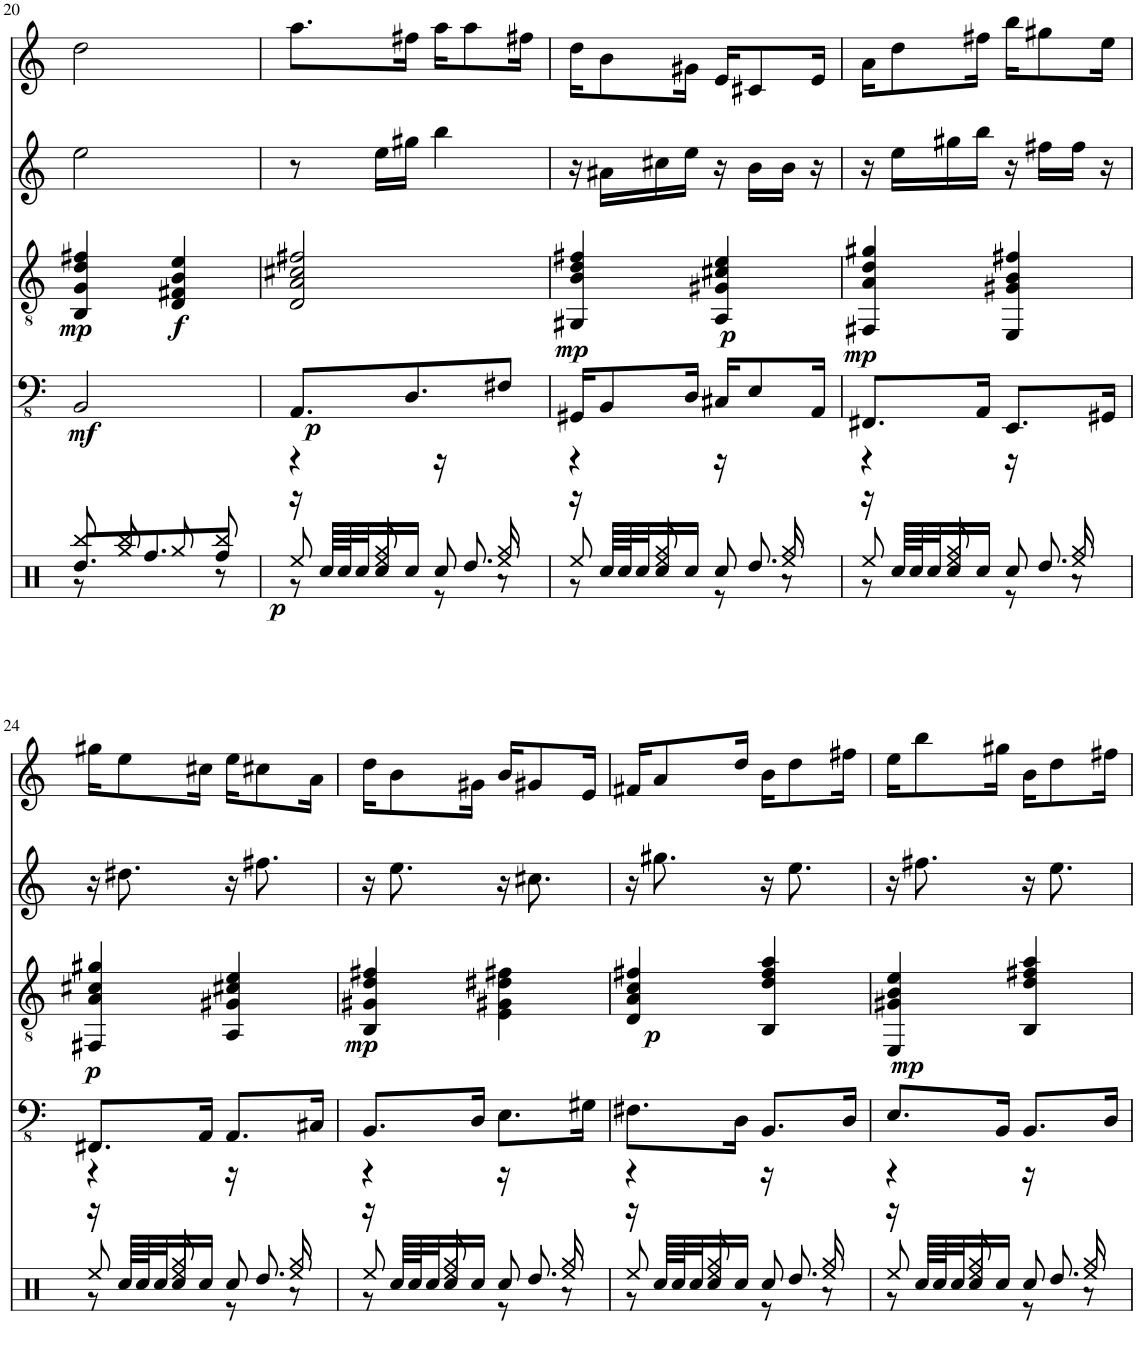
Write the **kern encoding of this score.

**kern	**dynam	**kern	**dynam	**kern	**dynam	**kern	**kern
*part5	*part5	*part4	*part4	*part3	*part3	*part2	*part1
*staff5	*staff5	*staff4	*staff4	*staff3	*staff3	*staff2	*staff1
*I"Drumset 5 lines	*	*I"Electric Bass	*	*I"Guitar	*	*I"Soprano Saxophone	*I"Flute
*	*	*	*	*	*	*	*I'Fl
!!LO:PB:g=z
*clefX	*	*clefFv4	*	*clefGv2	*	*clefG2	*clefG2
*	*	*	*	*	*	*Trd1c2	*
*k[]	*	*k[]	*	*k[]	*	*k[]	*k[]
*M2/4	*	*M2/4	*	*M2/4	*	*M2/4	*M2/4
=20	=20	=20	=20	=20	=20	=20	=20
*^	*	*	*	*	*	*	*
*	*^	*	*	*	*	*	*	*
!	!	!	!	!	!LO:DY:b	!	!LO:DY:b	!	!
8.Rdd/L	8Rbb/	8r	.	2BBB/	mf	4BB/ 4G/ 4d/ 4f#X/	mp	2ee\	2dd\
.	4Rbb/	8Rgg/	.	.	.	.	.	.	.
8.Rff/	.	.	.	.	.	.	.	.	.
!	!	!	!	!	!	!	!LO:DY:b	!	!
.	.	8Rgg/	.	.	.	4D/ 4F#X/ 4B/ 4e/	f	.	.
8Rff/J	8Rbb/	8r	.	.	.	.	.	.	.
=21	=21	=21	=21	=21	=21	=21	=21	=21	=21
*	*	*^	*	*	*	*	*	*	*
!	!	!	!	!LO:DY:b	!	!LO:DY:b	!	!	!	!
4r	16r	8Ree/	8r	p	8.AAA/L	p	2D/ 2A/ 2c#X/ 2f#X/	.	8r	8.aa\L
.	64Rcc/LLLL	.	.	.	.	.	.	.	.	.
.	64Rcc/J	.	.	.	.	.	.	.	.	.
.	32Rcc/J	.	.	.	.	.	.	.	.	.
.	16Rcc/	4Ree/	8Rgg/	.	.	.	.	.	16ee\LL	.
.	16Rcc/JJ	.	.	.	8.DD/	.	.	.	16gg#X\JJ	16ff#X\Jk
16r	8Rcc/	.	8r	.	.	.	.	.	4bb\	16aa\KL
8.Rdd/	.	.	.	.	.	.	.	.	.	8aa\
.	8r	8Ree/	8Rgg/	.	8FF#X/J	.	.	.	.	.
.	.	.	.	.	.	.	.	.	.	16ff#X\Jk
=22	=22	=22	=22	=22	=22	=22	=22	=22	=22	=22
!	!	!	!	!	!	!	!	!LO:DY:b	!	!
4r	16r	8Ree/	8r	.	16GGG#X/KL	.	4GG#X/ 4B/ 4d/ 4f#X/	mp	16r	16dd\KL
.	64Rcc/LLLL	.	.	.	8BBB/	.	.	.	16a#X\LL	8b\
.	64Rcc/J	.	.	.	.	.	.	.	.	.
.	32Rcc/J	.	.	.	.	.	.	.	.	.
.	16Rcc/	4Ree/	8Rgg/	.	.	.	.	.	16cc#X\	.
.	16Rcc/JJ	.	.	.	16DD/Jk	.	.	.	16ee\JJ	16g#X\Jk
!	!	!	!	!	!	!	!	!LO:DY:b	!	!
16r	8Rcc/	.	8r	.	16CC#X/KL	.	4AA/ 4G#X/ 4c#X/ 4e/	p	16r	16e/KL
8.Rdd/	.	.	.	.	8EE/	.	.	.	16b\LL	8c#X/
.	8r	8Ree/	8Rgg/	.	.	.	.	.	16b\JJ	.
.	.	.	.	.	16AAA/Jk	.	.	.	16r	16e/Jk
=23	=23	=23	=23	=23	=23	=23	=23	=23	=23	=23
!	!	!	!	!	!	!	!	!LO:DY:b	!	!
4r	16r	8Ree/	8r	.	8.FFF#X/L	.	4FF#X/ 4A/ 4d/ 4g#X/	mp	16r	16a\KL
.	64Rcc/LLLL	.	.	.	.	.	.	.	16ee\LL	8dd\
.	64Rcc/J	.	.	.	.	.	.	.	.	.
.	32Rcc/J	.	.	.	.	.	.	.	.	.
.	16Rcc/	4Ree/	8Rgg/	.	.	.	.	.	16gg#X\	.
.	16Rcc/JJ	.	.	.	16AAA/Jk	.	.	.	16bb\JJ	16ff#X\Jk
16r	8Rcc/	.	8r	.	8.EEE/L	.	4EE/ 4G#X/ 4B/ 4f#X/	.	16r	16bb\KL
8.Rdd/	.	.	.	.	.	.	.	.	16ff#X\LL	8gg#X\
.	8r	8Ree/	8Rgg/	.	.	.	.	.	16ff#\JJ	.
.	.	.	.	.	16GGG#X/Jk	.	.	.	16r	16ee\Jk
!!LO:LB:g=z
=24	=24	=24	=24	=24	=24	=24	=24	=24	=24	=24
!	!	!	!	!	!	!	!	!LO:DY:b	!	!
4r	16r	8Ree/	8r	.	8.FFF#X/L	.	4FF#X/ 4A/ 4c#X/ 4g#X/	p	16r	16gg#X\KL
.	64Rcc/LLLL	.	.	.	.	.	.	.	8.dd#X\	8ee\
.	64Rcc/J	.	.	.	.	.	.	.	.	.
.	32Rcc/J	.	.	.	.	.	.	.	.	.
.	16Rcc/	4Ree/	8Rgg/	.	.	.	.	.	.	.
.	16Rcc/JJ	.	.	.	16AAA/Jk	.	.	.	.	16cc#X\Jk
16r	8Rcc/	.	8r	.	8.AAA/L	.	4AA/ 4G#X/ 4c#X/ 4e/	.	16r	16ee\KL
8.Rdd/	.	.	.	.	.	.	.	.	8.ff#X\	8cc#X\
.	8r	8Ree/	8Rgg/	.	.	.	.	.	.	.
.	.	.	.	.	16CC#X/Jk	.	.	.	.	16a\Jk
=25	=25	=25	=25	=25	=25	=25	=25	=25	=25	=25
!	!	!	!	!	!	!	!	!LO:DY:b	!	!
4r	16r	8Ree/	8r	.	8.BBB/L	.	4BB/ 4G#X/ 4d/ 4f#X/	mp	16r	16dd\KL
.	64Rcc/LLLL	.	.	.	.	.	.	.	8.ee\	8b\
.	64Rcc/J	.	.	.	.	.	.	.	.	.
.	32Rcc/J	.	.	.	.	.	.	.	.	.
.	16Rcc/	4Ree/	8Rgg/	.	.	.	.	.	.	.
.	16Rcc/JJ	.	.	.	16DD/Jk	.	.	.	.	16g#X\Jk
16r	8Rcc/	.	8r	.	8.EE\L	.	4E\ 4G#X\ 4d#X\ 4f#X\	.	16r	16b/KL
8.Rdd/	.	.	.	.	.	.	.	.	8.cc#X\	8g#X/
.	8r	8Ree/	8Rgg/	.	.	.	.	.	.	.
.	.	.	.	.	16GG#X\Jk	.	.	.	.	16e/Jk
=26	=26	=26	=26	=26	=26	=26	=26	=26	=26	=26
!	!	!	!	!	!	!	!	!LO:DY:b	!	!
4r	16r	8Ree/	8r	.	8.FF#X\L	.	4D/ 4A/ 4c/ 4f#X/	p	16r	16f#X/KL
.	64Rcc/LLLL	.	.	.	.	.	.	.	8.gg#X\	8a/
.	64Rcc/J	.	.	.	.	.	.	.	.	.
.	32Rcc/J	.	.	.	.	.	.	.	.	.
.	16Rcc/	4Ree/	8Rgg/	.	.	.	.	.	.	.
.	16Rcc/JJ	.	.	.	16DD\Jk	.	.	.	.	16dd/Jk
16r	8Rcc/	.	8r	.	8.BBB/L	.	4BB/ 4d/ 4f#/ 4a/	.	16r	16b\KL
8.Rdd/	.	.	.	.	.	.	.	.	8.ee\	8dd\
.	8r	8Ree/	8Rgg/	.	.	.	.	.	.	.
.	.	.	.	.	16DD/Jk	.	.	.	.	16ff#X\Jk
=27	=27	=27	=27	=27	=27	=27	=27	=27	=27	=27
!	!	!	!	!	!	!	!	!LO:DY:b	!	!
4r	16r	8Ree/	8r	.	8.EE/L	.	4EE/ 4G#X/ 4B/ 4e/	mp	16r	16ee\KL
.	64Rcc/LLLL	.	.	.	.	.	.	.	8.ff#X\	8bb\
.	64Rcc/J	.	.	.	.	.	.	.	.	.
.	32Rcc/J	.	.	.	.	.	.	.	.	.
.	16Rcc/	4Ree/	8Rgg/	.	.	.	.	.	.	.
.	16Rcc/JJ	.	.	.	16BBB/Jk	.	.	.	.	16gg#X\Jk
16r	8Rcc/	.	8r	.	8.BBB/L	.	4BB/ 4d/ 4f#X/ 4a/	.	16r	16b\KL
8.Rdd/	.	.	.	.	.	.	.	.	8.ee\	8dd\
.	8r	8Ree/	8Rgg/	.	.	.	.	.	.	.
.	.	.	.	.	16DD/Jk	.	.	.	.	16ff#X\Jk
*v	*v	*v	*v	*	*	*	*	*	*	*
=	=	=	=	=	=	=	=
*-	*-	*-	*-	*-	*-	*-	*-
